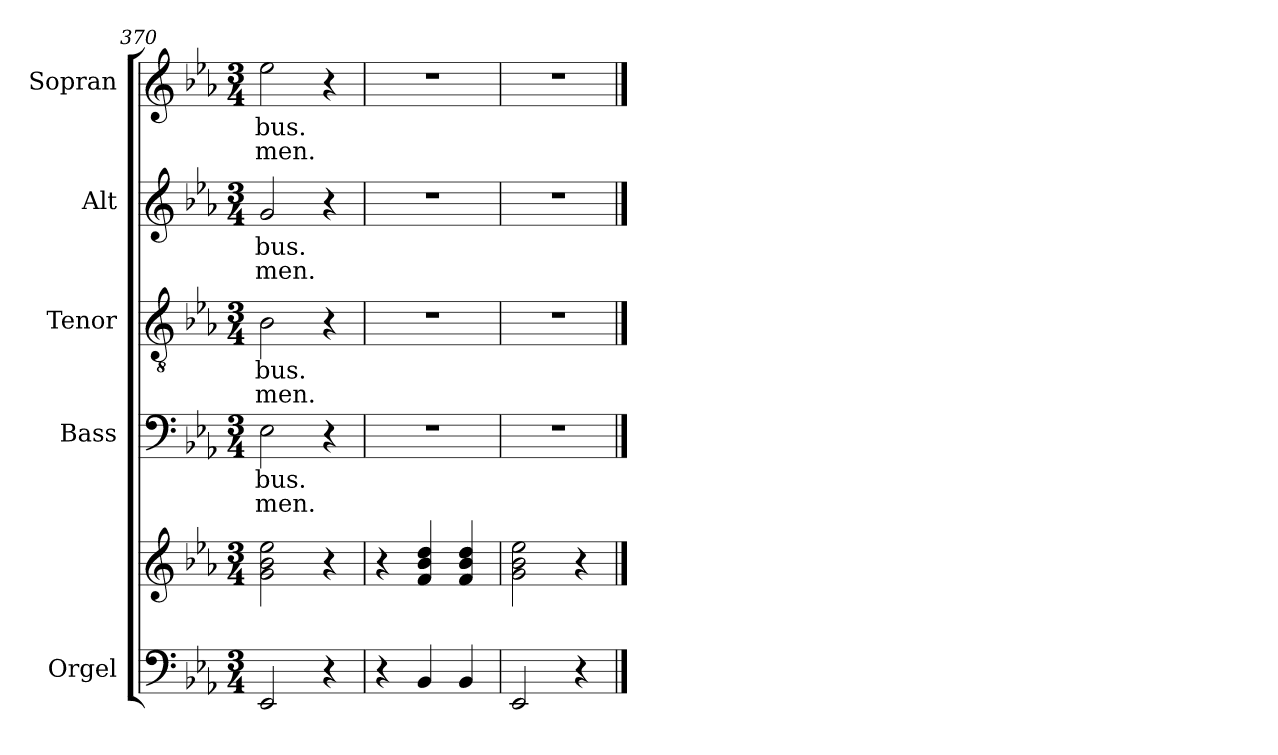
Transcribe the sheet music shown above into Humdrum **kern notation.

**kern	**kern	**kern	**text	**text	**kern	**text	**text	**kern	**text	**text	**kern	**text	**text
*part5	*part5	*part4	*part4	*part4	*part3	*part3	*part3	*part2	*part2	*part2	*part1	*part1	*part1
*staff6	*staff5	*staff4	*staff4	*staff4	*staff3	*staff3	*staff3	*staff2	*staff2	*staff2	*staff1	*staff1	*staff1
*I"Orgel	*	*I"Bass	*	*	*I"Tenor	*	*	*I"Alt	*	*	*I"Sopran	*	*
*I'Org.	*	*I'B.	*	*	*I'T.	*	*	*I'A.	*	*	*I'S.	*	*
*clefF4	*clefG2	*clefF4	*	*	*clefGv2	*	*	*clefG2	*	*	*clefG2	*	*
*k[b-e-a-]	*k[b-e-a-]	*k[b-e-a-]	*	*	*k[b-e-a-]	*	*	*k[b-e-a-]	*	*	*k[b-e-a-]	*	*
*E-:	*E-:	*E-:	*	*	*E-:	*	*	*E-:	*	*	*E-:	*	*
*M3/4	*M3/4	*M3/4	*	*	*M3/4	*	*	*M3/4	*	*	*M3/4	*	*
=370	=370	=370	=370	=370	=370	=370	=370	=370	=370	=370	=370	=370	=370
!	!	!	!LO:LY:b	!LO:LY:b	!	!LO:LY:b	!LO:LY:b	!	!LO:LY:b	!LO:LY:b	!	!LO:LY:b	!LO:LY:b
2EE-/	2g\ 2b-\ 2ee-\	2E-\	-bus.	-men.	2B-\	-bus.	-men.	2g/	-bus.	-men.	2ee-\	-bus.	-men.
4r	4r	4r	.	.	4r	.	.	4r	.	.	4r	.	.
=371	=371	=371	=371	=371	=371	=371	=371	=371	=371	=371	=371	=371	=371
4r	4r	2.r	.	.	2.r	.	.	2.r	.	.	2.r	.	.
4BB-/	4f/ 4b-/ 4dd/	.	.	.	.	.	.	.	.	.	.	.	.
4BB-/	4f/ 4b-/ 4dd/	.	.	.	.	.	.	.	.	.	.	.	.
=372	=372	=372	=372	=372	=372	=372	=372	=372	=372	=372	=372	=372	=372
2EE-/	2g\ 2b-\ 2ee-\	2.r	.	.	2.r	.	.	2.r	.	.	2.r	.	.
4r	4r	.	.	.	.	.	.	.	.	.	.	.	.
==	==	==	==	==	==	==	==	==	==	==	==	==	==
*-	*-	*-	*-	*-	*-	*-	*-	*-	*-	*-	*-	*-	*-
